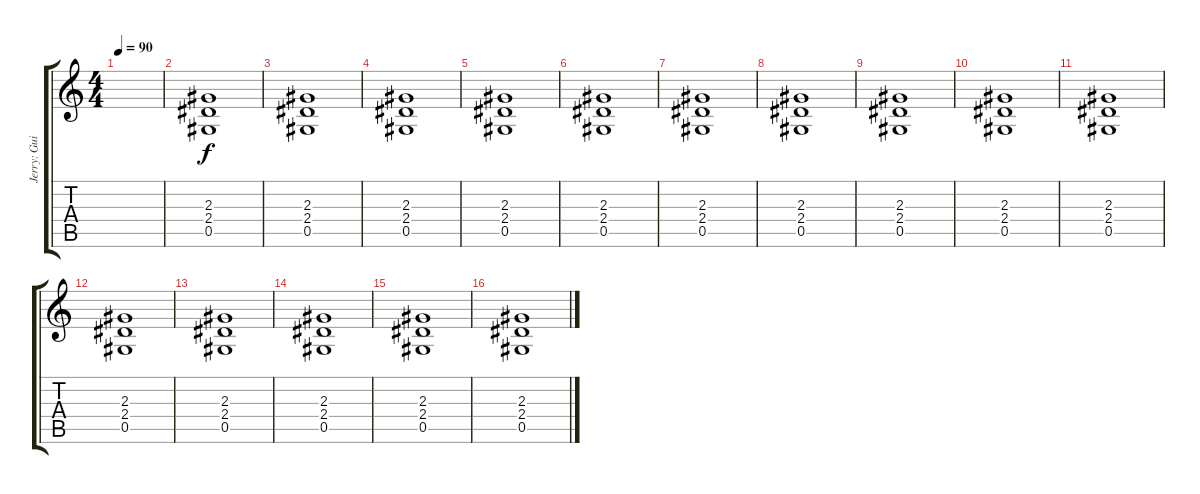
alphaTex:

\track ("Jerry: Guitar 3" "Jerry: Gui") {instrument distortionguitar}
\staff {score tabs}
\tuning (Eb4 Bb3 Gb3 Db3 Ab2 Eb2) {hide}
\ts (4 4)
\tempo 90
\clef g2
\ks c
|
(2.3 2.4 0.5).1 |
(2.3 2.4 0.5).1 |
(2.3 2.4 0.5).1 |
(2.3 2.4 0.5).1 |
(2.3 2.4 0.5).1 |
(2.3 2.4 0.5).1 |
(2.3 2.4 0.5).1 |
(2.3 2.4 0.5).1 |
(2.3 2.4 0.5).1 |
(2.3 2.4 0.5).1 |
(2.3 2.4 0.5).1 |
(2.3 2.4 0.5).1 |
(2.3 2.4 0.5).1 |
(2.3 2.4 0.5).1 |
(2.3 2.4 0.5).1
